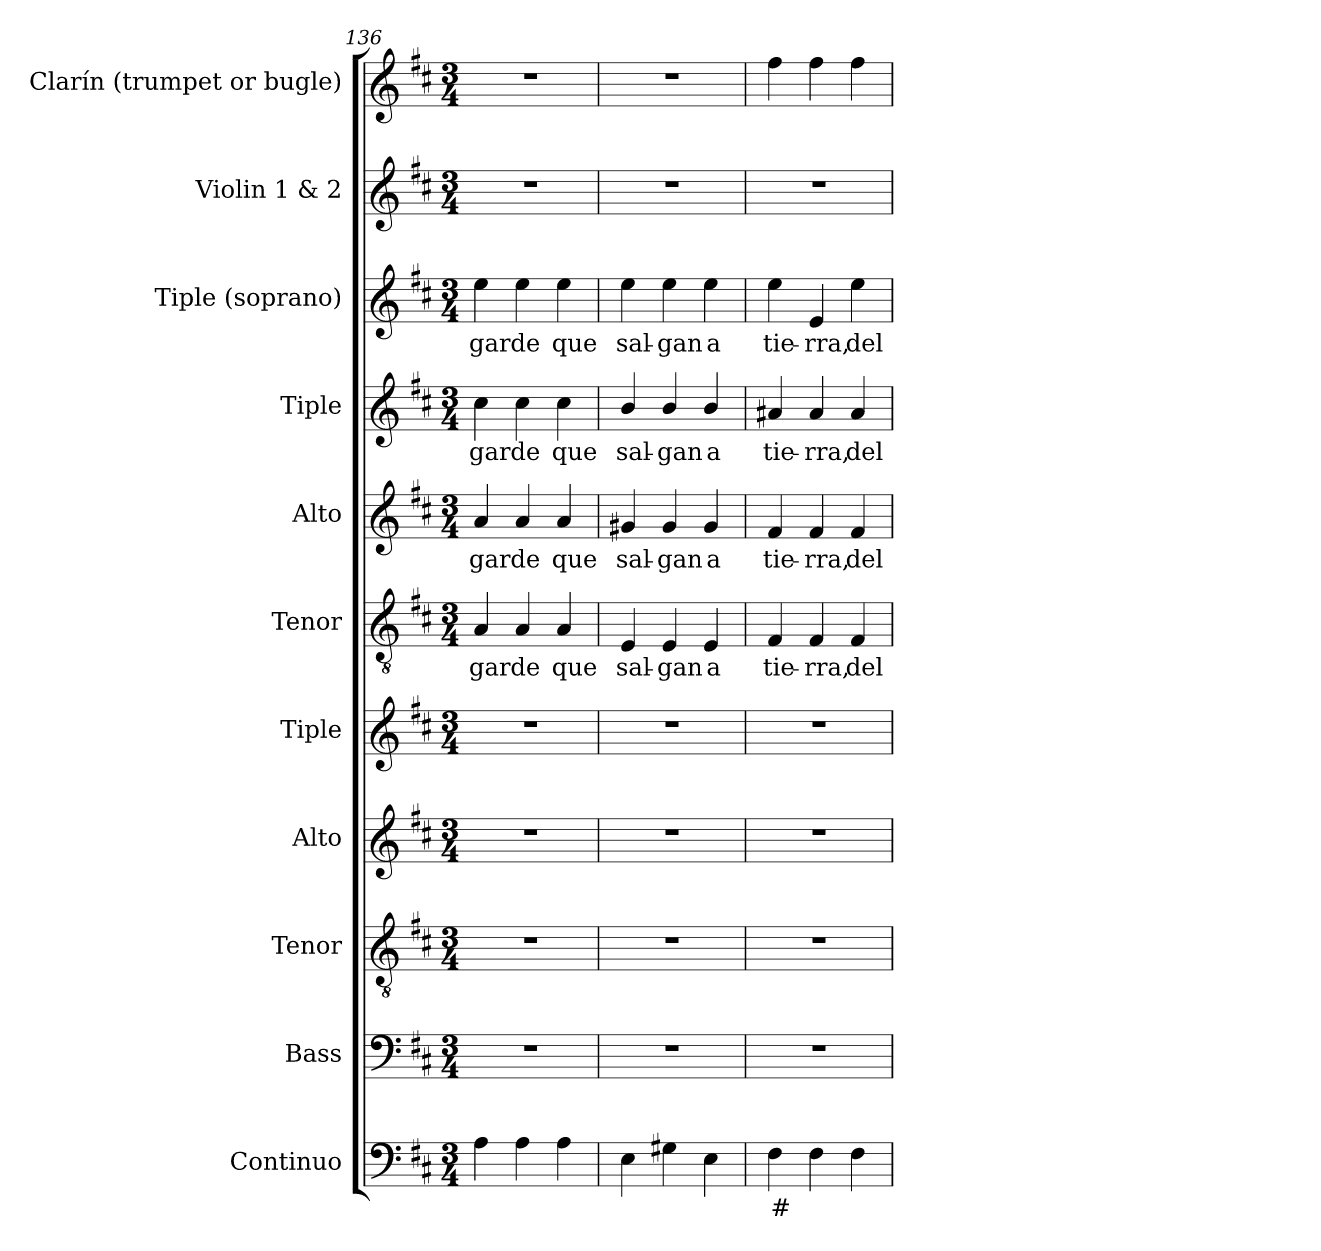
**kern	**text	**kern	**kern	**kern	**kern	**kern	**text	**kern	**text	**kern	**text	**kern	**text	**kern	**kern
*part11	*part11	*part10	*part9	*part8	*part7	*part6	*part6	*part5	*part5	*part4	*part4	*part3	*part3	*part2	*part1
*staff11	*staff11	*staff10	*staff9	*staff8	*staff7	*staff6	*staff6	*staff5	*staff5	*staff4	*staff4	*staff3	*staff3	*staff2	*staff1
*I"Continuo	*	*I"Bass	*I"Tenor	*I"Alto	*I"Tiple	*I"Tenor	*	*I"Alto	*	*I"Tiple	*	*I"Tiple (soprano)	*	*I"Violin 1  & 2	*I"Clarín (trumpet or bugle)
*I'Cont.	*	*I'B.	*I'T.	*I'A.	*	*I'T.	*	*I'A.	*	*	*	*I'S.	*	*	*I'Tr.
*clefF4	*	*clefF4	*clefGv2	*clefG2	*clefG2	*clefGv2	*	*clefG2	*	*clefG2	*	*clefG2	*	*clefG2	*clefG2
*	*	*	*ITrd7c12	*	*	*ITrd7c12	*	*	*	*	*	*	*	*	*
*k[f#c#]	*	*k[f#c#]	*k[f#c#]	*k[f#c#]	*k[f#c#]	*k[f#c#]	*	*k[f#c#]	*	*k[f#c#]	*	*k[f#c#]	*	*k[f#c#]	*k[f#c#]
*D:	*	*D:	*D:	*D:	*D:	*D:	*	*D:	*	*D:	*	*D:	*	*D:	*D:
*M3/4	*	*M3/4	*M3/4	*M3/4	*M3/4	*M3/4	*	*M3/4	*	*M3/4	*	*M3/4	*	*M3/4	*M3/4
=136	=136	=136	=136	=136	=136	=136	=136	=136	=136	=136	=136	=136	=136	=136	=136
!	!	!LO:N:vis=1	!LO:N:vis=1	!LO:N:vis=1	!LO:N:vis=1	!	!	!	!	!	!	!	!	!	!
!	!	!	!	!	!	!	!LO:LY:b:color=#000000	!	!	!	!	!	!	!	!
!	!	!	!	!	!	!	!	!	!LO:LY:b:color=#000000	!	!	!	!	!	!
!	!	!	!	!	!	!	!	!	!	!	!LO:LY:b:color=#000000	!	!	!	!
!	!	!	!	!	!	!	!	!	!	!	!	!	!LO:LY:b:color=#000000	!LO:N:vis=1	!LO:N:vis=1
4Ai\	.	2.r	2.r	2.r	2.r	4AAi/	-gar	4ai/	-gar	4cc#i\	-gar	4eei\	-gar	2.r	2.r
!	!	!	!	!	!	!	!LO:LY:b:color=#000000	!	!	!	!	!	!	!	!
!	!	!	!	!	!	!	!	!	!LO:LY:b:color=#000000	!	!	!	!	!	!
!	!	!	!	!	!	!	!	!	!	!	!LO:LY:b:color=#000000	!	!	!	!
!	!	!	!	!	!	!	!	!	!	!	!	!	!LO:LY:b:color=#000000	!	!
4Ai\	.	.	.	.	.	4AAi/	de	4ai/	de	4cc#i\	de	4eei\	de	.	.
!	!	!	!	!	!	!	!LO:LY:b:color=#000000	!	!	!	!	!	!	!	!
!	!	!	!	!	!	!	!	!	!LO:LY:b:color=#000000	!	!	!	!	!	!
!	!	!	!	!	!	!	!	!	!	!	!LO:LY:b:color=#000000	!	!	!	!
!	!	!	!	!	!	!	!	!	!	!	!	!	!LO:LY:b:color=#000000	!	!
4Ai\	.	.	.	.	.	4AAi/	que	4ai/	que	4cc#i\	que	4eei\	que	.	.
=137	=137	=137	=137	=137	=137	=137	=137	=137	=137	=137	=137	=137	=137	=137	=137
!	!	!LO:N:vis=1	!LO:N:vis=1	!LO:N:vis=1	!LO:N:vis=1	!	!	!	!	!	!	!	!	!	!
!	!	!	!	!	!	!	!LO:LY:b:color=#000000	!	!	!	!	!	!	!	!
!	!	!	!	!	!	!	!	!	!LO:LY:b:color=#000000	!	!	!	!	!	!
!	!	!	!	!	!	!	!	!	!	!	!LO:LY:b:color=#000000	!	!	!	!
!	!	!	!	!	!	!	!	!	!	!	!	!	!LO:LY:b:color=#000000	!LO:N:vis=1	!LO:N:vis=1
4Ei\	.	2.r	2.r	2.r	2.r	4EEi/	sal-	4g#Xi/	sal-	4bi/	sal-	4eei\	sal-	2.r	2.r
!	!	!	!	!	!	!	!LO:LY:b:color=#000000	!	!	!	!	!	!	!	!
!	!	!	!	!	!	!	!	!	!LO:LY:b:color=#000000	!	!	!	!	!	!
!	!	!	!	!	!	!	!	!	!	!	!LO:LY:b:color=#000000	!	!	!	!
!	!	!	!	!	!	!	!	!	!	!	!	!	!LO:LY:b:color=#000000	!	!
4G#Xi\	.	.	.	.	.	4EEi/	-gan	4g#i/	-gan	4bi/	-gan	4eei\	-gan	.	.
!	!	!	!	!	!	!	!LO:LY:b:color=#000000	!	!	!	!	!	!	!	!
!	!	!	!	!	!	!	!	!	!LO:LY:b:color=#000000	!	!	!	!	!	!
!	!	!	!	!	!	!	!	!	!	!	!LO:LY:b:color=#000000	!	!	!	!
!	!	!	!	!	!	!	!	!	!	!	!	!	!LO:LY:b:color=#000000	!	!
4Ei\	.	.	.	.	.	4EEi/	a	4g#i/	a	4bi/	a	4eei\	a	.	.
=138	=138	=138	=138	=138	=138	=138	=138	=138	=138	=138	=138	=138	=138	=138	=138
!	!LO:LY:b:color=#000000	!LO:N:vis=1	!LO:N:vis=1	!LO:N:vis=1	!LO:N:vis=1	!	!	!	!	!	!	!	!	!	!
!	!	!	!	!	!	!	!LO:LY:b:color=#000000	!	!	!	!	!	!	!	!
!	!	!	!	!	!	!	!	!	!LO:LY:b:color=#000000	!	!	!	!	!	!
!	!	!	!	!	!	!	!	!	!	!	!LO:LY:b:color=#000000	!	!	!	!
!	!	!	!	!	!	!	!	!	!	!	!	!	!LO:LY:b:color=#000000	!LO:N:vis=1	!
4F#i\	#	2.r	2.r	2.r	2.r	4FF#i/	tie-	4f#i/	tie-	4a#Xi/	tie-	4eei\	tie-	2.r	4ff#i\
!	!	!	!	!	!	!	!LO:LY:b:color=#000000	!	!	!	!	!	!	!	!
!	!	!	!	!	!	!	!	!	!LO:LY:b:color=#000000	!	!	!	!	!	!
!	!	!	!	!	!	!	!	!	!	!	!LO:LY:b:color=#000000	!	!	!	!
!	!	!	!	!	!	!	!	!	!	!	!	!	!LO:LY:b:color=#000000	!	!
4F#i\	.	.	.	.	.	4FF#i/	-rra,	4f#i/	-rra,	4a#i/	-rra,	4ei/	-rra,	.	4ff#i\
!	!	!	!	!	!	!	!LO:LY:b:color=#000000	!	!	!	!	!	!	!	!
!	!	!	!	!	!	!	!	!	!LO:LY:b:color=#000000	!	!	!	!	!	!
!	!	!	!	!	!	!	!	!	!	!	!LO:LY:b:color=#000000	!	!	!	!
!	!	!	!	!	!	!	!	!	!	!	!	!	!LO:LY:b:color=#000000	!	!
4F#i\	.	.	.	.	.	4FF#i/	del	4f#i/	del	4a#i/	del	4eei\	del	.	4ff#i\
=	=	=	=	=	=	=	=	=	=	=	=	=	=	=	=
*-	*-	*-	*-	*-	*-	*-	*-	*-	*-	*-	*-	*-	*-	*-	*-
